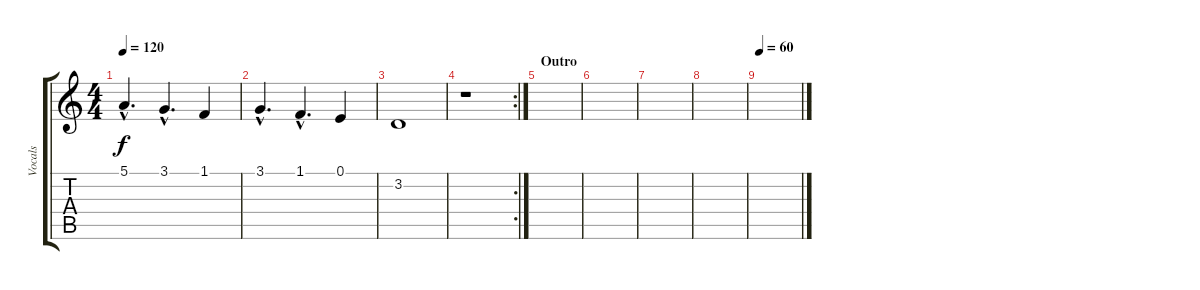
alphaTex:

\track ("Vocals" "Vocals") {instrument sopranosax}
\staff {score tabs}
\tuning (E4 B3 G3 D3 A2 E2) {hide}
\ts (4 4)
\tempo 120
\clef g2
\ks c
5.1{hac}.4{d dy f} 3.1{hac}.4{d} 1.1.4 |
3.1{hac}.4{d} 1.1{hac}.4{d} 0.1.4 |
3.2.1 |
\rc 2
r.1 |
\section ("" "Outro")
|
|
|
|
\tempo 60
